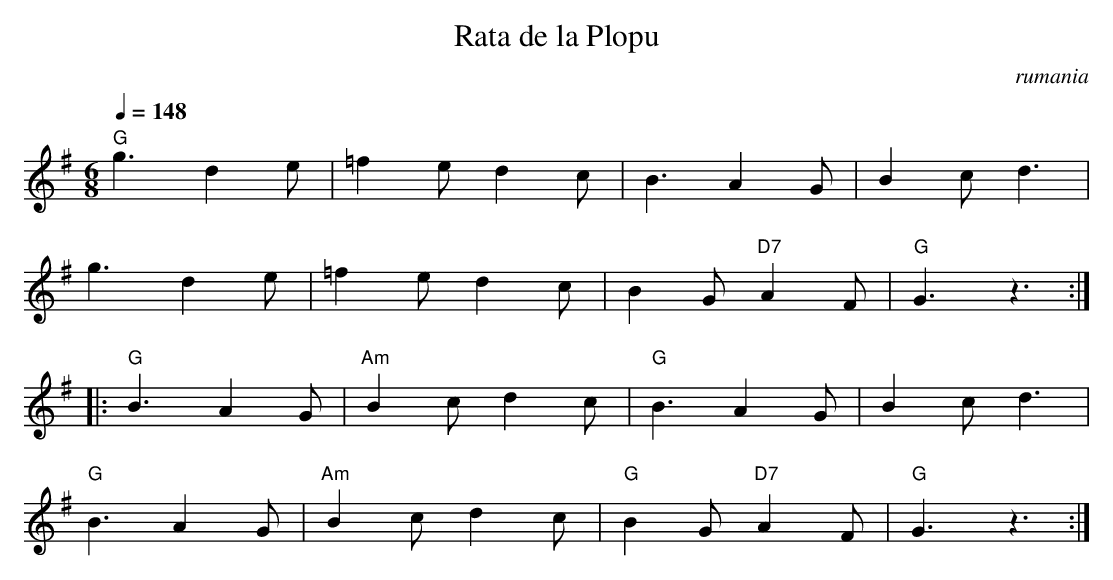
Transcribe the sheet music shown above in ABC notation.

X:1
T:Rata de la Plopu
O:rumania
M:6/8
L:1/8
Q:1/4=148
K:G
V:1
"G" g3 d2 e|=f2 ed2 c|B3 A2 G|B2 cd3 |
g3 d2 e|=f2 ed2 c|B2 G"D7" A2 F|"G" G3 z3 :| |:
"G" B3 A2 G|"Am" B2 cd2 c|"G" B3 A2 G|B2 cd3 |
"G" B3 A2 G|"Am" B2 cd2 c|"G" B2 G"D7" A2 F|"G" G3 z3 :|
